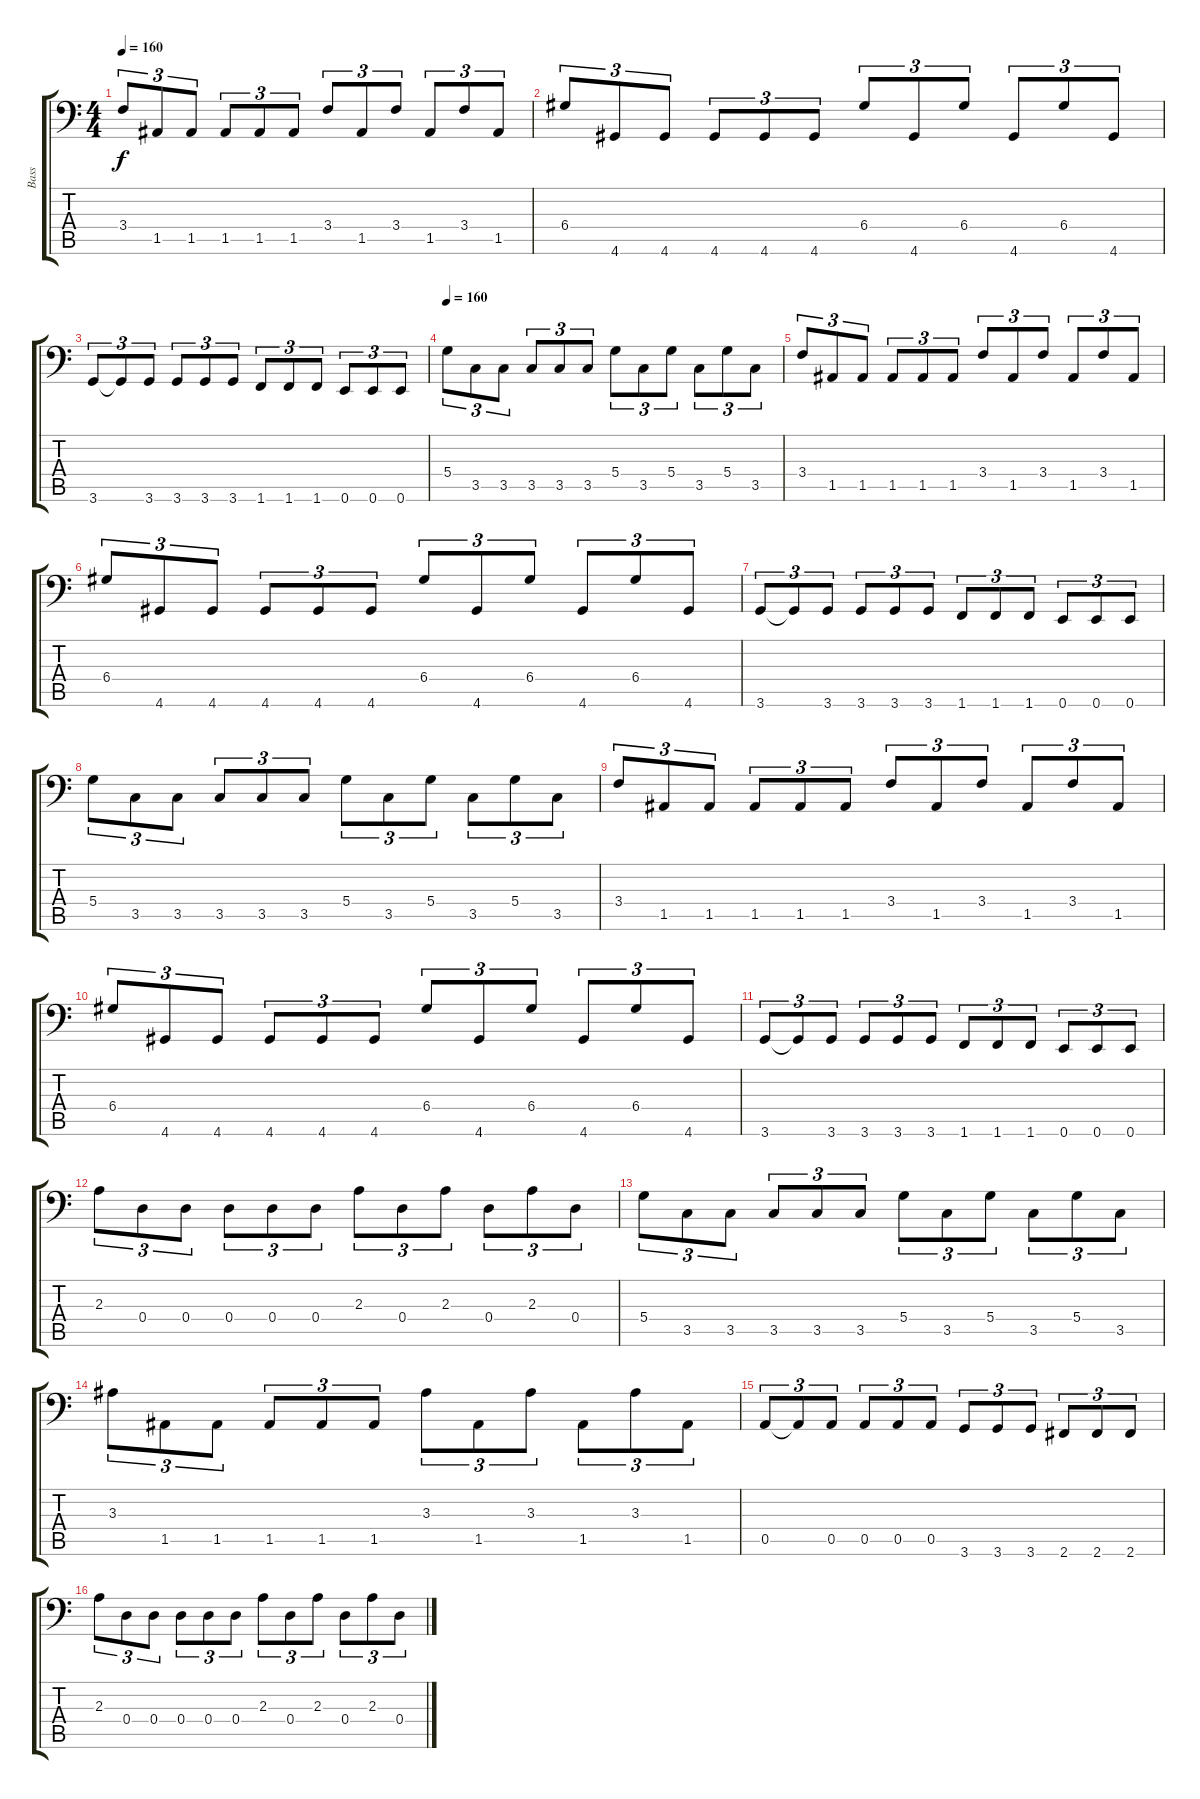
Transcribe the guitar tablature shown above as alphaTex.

\track ("Bass" "Bass") {instrument electricbasspick}
\staff {score tabs}
\tuning (E4 B3 G2 D2 A1 E1) {hide}
\ts (4 4)
\tempo 160
\clef f4
\ks c
3.4.8{tu (3 2) dy f} 1.5.8{tu (3 2)} 1.5.8{tu (3 2)} 1.5.8{tu (3 2)} 1.5.8{tu (3 2)} 1.5.8{tu (3 2)} 3.4.8{tu (3 2)} 1.5.8{tu (3 2)} 3.4.8{tu (3 2)} 1.5.8{tu (3 2)} 3.4.8{tu (3 2)} 1.5.8{tu (3 2)} |
6.4.8{tu (3 2)} 4.6.8{tu (3 2)} 4.6.8{tu (3 2)} 4.6.8{tu (3 2)} 4.6.8{tu (3 2)} 4.6.8{tu (3 2)} 6.4.8{tu (3 2)} 4.6.8{tu (3 2)} 6.4.8{tu (3 2)} 4.6.8{tu (3 2)} 6.4.8{tu (3 2)} 4.6.8{tu (3 2)} |
3.6.8{tu (3 2)} 3.6{t}.8{tu (3 2)} 3.6.8{tu (3 2)} 3.6.8{tu (3 2)} 3.6.8{tu (3 2)} 3.6.8{tu (3 2)} 1.6.8{tu (3 2)} 1.6.8{tu (3 2)} 1.6.8{tu (3 2)} 0.6.8{tu (3 2)} 0.6.8{tu (3 2)} 0.6.8{tu (3 2)} |
\tempo 160
5.4.8{tu (3 2)} 3.5.8{tu (3 2)} 3.5.8{tu (3 2)} 3.5.8{tu (3 2)} 3.5.8{tu (3 2)} 3.5.8{tu (3 2)} 5.4.8{tu (3 2)} 3.5.8{tu (3 2)} 5.4.8{tu (3 2)} 3.5.8{tu (3 2)} 5.4.8{tu (3 2)} 3.5.8{tu (3 2)} |
3.4.8{tu (3 2)} 1.5.8{tu (3 2)} 1.5.8{tu (3 2)} 1.5.8{tu (3 2)} 1.5.8{tu (3 2)} 1.5.8{tu (3 2)} 3.4.8{tu (3 2)} 1.5.8{tu (3 2)} 3.4.8{tu (3 2)} 1.5.8{tu (3 2)} 3.4.8{tu (3 2)} 1.5.8{tu (3 2)} |
6.4.8{tu (3 2)} 4.6.8{tu (3 2)} 4.6.8{tu (3 2)} 4.6.8{tu (3 2)} 4.6.8{tu (3 2)} 4.6.8{tu (3 2)} 6.4.8{tu (3 2)} 4.6.8{tu (3 2)} 6.4.8{tu (3 2)} 4.6.8{tu (3 2)} 6.4.8{tu (3 2)} 4.6.8{tu (3 2)} |
3.6.8{tu (3 2)} 3.6{t}.8{tu (3 2)} 3.6.8{tu (3 2)} 3.6.8{tu (3 2)} 3.6.8{tu (3 2)} 3.6.8{tu (3 2)} 1.6.8{tu (3 2)} 1.6.8{tu (3 2)} 1.6.8{tu (3 2)} 0.6.8{tu (3 2)} 0.6.8{tu (3 2)} 0.6.8{tu (3 2)} |
5.4.8{tu (3 2)} 3.5.8{tu (3 2)} 3.5.8{tu (3 2)} 3.5.8{tu (3 2)} 3.5.8{tu (3 2)} 3.5.8{tu (3 2)} 5.4.8{tu (3 2)} 3.5.8{tu (3 2)} 5.4.8{tu (3 2)} 3.5.8{tu (3 2)} 5.4.8{tu (3 2)} 3.5.8{tu (3 2)} |
3.4.8{tu (3 2)} 1.5.8{tu (3 2)} 1.5.8{tu (3 2)} 1.5.8{tu (3 2)} 1.5.8{tu (3 2)} 1.5.8{tu (3 2)} 3.4.8{tu (3 2)} 1.5.8{tu (3 2)} 3.4.8{tu (3 2)} 1.5.8{tu (3 2)} 3.4.8{tu (3 2)} 1.5.8{tu (3 2)} |
6.4.8{tu (3 2)} 4.6.8{tu (3 2)} 4.6.8{tu (3 2)} 4.6.8{tu (3 2)} 4.6.8{tu (3 2)} 4.6.8{tu (3 2)} 6.4.8{tu (3 2)} 4.6.8{tu (3 2)} 6.4.8{tu (3 2)} 4.6.8{tu (3 2)} 6.4.8{tu (3 2)} 4.6.8{tu (3 2)} |
3.6.8{tu (3 2)} 3.6{t}.8{tu (3 2)} 3.6.8{tu (3 2)} 3.6.8{tu (3 2)} 3.6.8{tu (3 2)} 3.6.8{tu (3 2)} 1.6.8{tu (3 2)} 1.6.8{tu (3 2)} 1.6.8{tu (3 2)} 0.6.8{tu (3 2)} 0.6.8{tu (3 2)} 0.6.8{tu (3 2)} |
2.3.8{tu (3 2)} 0.4.8{tu (3 2)} 0.4.8{tu (3 2)} 0.4.8{tu (3 2)} 0.4.8{tu (3 2)} 0.4.8{tu (3 2)} 2.3.8{tu (3 2)} 0.4.8{tu (3 2)} 2.3.8{tu (3 2)} 0.4.8{tu (3 2)} 2.3.8{tu (3 2)} 0.4.8{tu (3 2)} |
5.4.8{tu (3 2)} 3.5.8{tu (3 2)} 3.5.8{tu (3 2)} 3.5.8{tu (3 2)} 3.5.8{tu (3 2)} 3.5.8{tu (3 2)} 5.4.8{tu (3 2)} 3.5.8{tu (3 2)} 5.4.8{tu (3 2)} 3.5.8{tu (3 2)} 5.4.8{tu (3 2)} 3.5.8{tu (3 2)} |
3.3.8{tu (3 2)} 1.5.8{tu (3 2)} 1.5.8{tu (3 2)} 1.5.8{tu (3 2)} 1.5.8{tu (3 2)} 1.5.8{tu (3 2)} 3.3.8{tu (3 2)} 1.5.8{tu (3 2)} 3.3.8{tu (3 2)} 1.5.8{tu (3 2)} 3.3.8{tu (3 2)} 1.5.8{tu (3 2)} |
0.5.8{tu (3 2)} 0.5{t}.8{tu (3 2)} 0.5.8{tu (3 2)} 0.5.8{tu (3 2)} 0.5.8{tu (3 2)} 0.5.8{tu (3 2)} 3.6.8{tu (3 2)} 3.6.8{tu (3 2)} 3.6.8{tu (3 2)} 2.6.8{tu (3 2)} 2.6.8{tu (3 2)} 2.6.8{tu (3 2)} |
2.3.8{tu (3 2)} 0.4.8{tu (3 2)} 0.4.8{tu (3 2)} 0.4.8{tu (3 2)} 0.4.8{tu (3 2)} 0.4.8{tu (3 2)} 2.3.8{tu (3 2)} 0.4.8{tu (3 2)} 2.3.8{tu (3 2)} 0.4.8{tu (3 2)} 2.3.8{tu (3 2)} 0.4.8{tu (3 2)}
